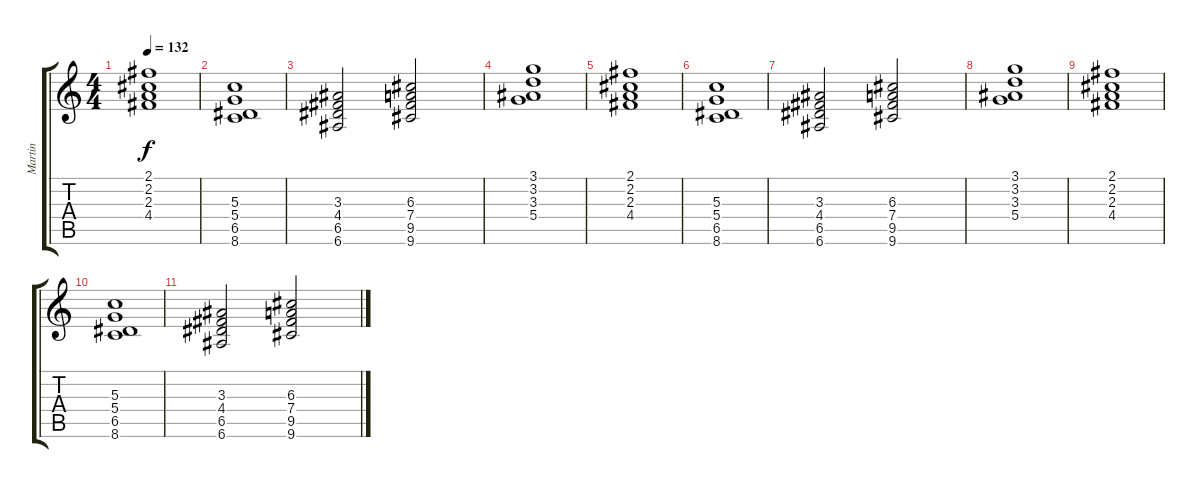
\track ("Martin" "Martin") {instrument choiraahs}
\staff {score tabs}
\tuning (E5 B4 G4 D4 A3 E3) {hide}
\ts (4 4)
\tempo 132
\clef g2
\ks c
(2.1 2.2 2.3 4.4).1{dy f} |
(5.3 5.4 6.5 8.6).1 |
(3.3 4.4 6.5 6.6).2 (6.3 7.4 9.5 9.6).2 |
(3.1 3.2 3.3 5.4).1 |
(2.1 2.2 2.3 4.4).1 |
(5.3 5.4 6.5 8.6).1 |
(3.3 4.4 6.5 6.6).2 (6.3 7.4 9.5 9.6).2 |
(3.1 3.2 3.3 5.4).1 |
(2.1 2.2 2.3 4.4).1 |
(5.3 5.4 6.5 8.6).1 |
(3.3 4.4 6.5 6.6).2 (6.3 7.4 9.5 9.6).2
